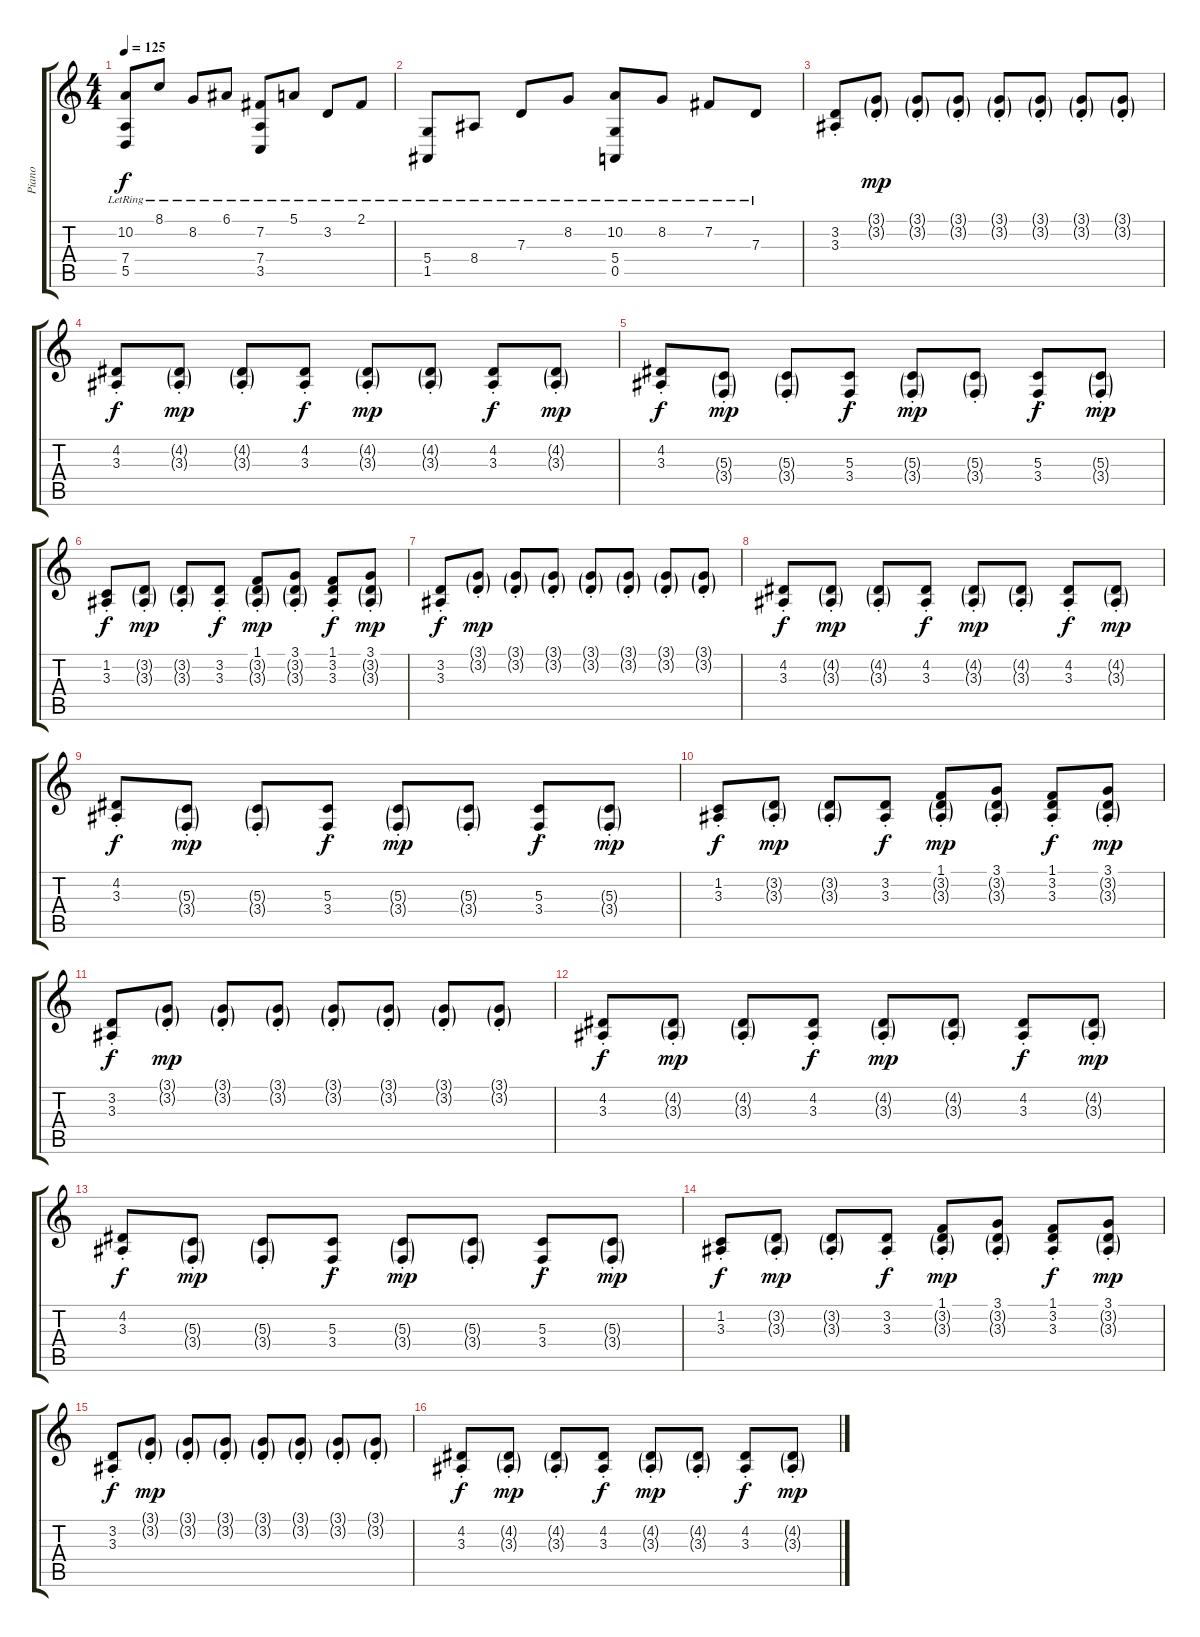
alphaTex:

\track ("Piano" "Piano") {instrument acousticgrandpiano}
\staff {score tabs}
\tuning (E4 B3 G3 D3 A2 E2) {hide}
\ts (4 4)
\tempo 125
\clef g2
\ks c
(10.2{lr} 7.4{lr} 5.5{lr}).8{dy f} 8.1{lr}.8 8.2{lr}.8 6.1{lr}.8 (7.2{lr} 7.4{lr} 3.5{lr}).8 5.1{lr}.8 3.2{lr}.8 2.1{lr}.8 |
(5.4{lr} 1.5{lr}).8 8.4{lr}.8 7.3{lr}.8 8.2{lr}.8 (10.2{lr} 5.4{lr} 0.5{lr}).8 8.2{lr}.8 7.2{lr}.8 7.3{lr}.8 |
(3.2{st} 3.3{st}).8 (3.1{g st} 3.2{g st}).8{dy mp} (3.1{g st} 3.2{g st}).8 (3.1{g st} 3.2{g st}).8 (3.1{g st} 3.2{g st}).8 (3.1{g st} 3.2{g st}).8 (3.1{g st} 3.2{g st}).8 (3.1{g st} 3.2{g st}).8 |
(4.2{st} 3.3{st}).8{dy f} (4.2{g st} 3.3{g st}).8{dy mp} (4.2{g st} 3.3{g st}).8 (4.2{st} 3.3{st}).8{dy f} (4.2{g st} 3.3{g st}).8{dy mp} (4.2{g st} 3.3{g st}).8 (4.2{st} 3.3{st}).8{dy f} (4.2{g st} 3.3{g st}).8{dy mp} |
(4.2{st} 3.3{st}).8{dy f} (5.3{g st} 3.4{g st}).8{dy mp} (5.3{g st} 3.4{g st}).8 (5.3{st} 3.4{st}).8{dy f} (5.3{g st} 3.4{g st}).8{dy mp} (5.3{g st} 3.4{g st}).8 (5.3{st} 3.4{st}).8{dy f} (5.3{g st} 3.4{g st}).8{dy mp} |
(1.2{st} 3.3{st}).8{dy f} (3.2{g st} 3.3{g st}).8{dy mp} (3.2{g st} 3.3{g st}).8 (3.2{st} 3.3{st}).8{dy f} (1.1 3.2{g st} 3.3{g st}).8{dy mp} (3.1 3.2{g st} 3.3{g st}).8 (1.1 3.2{st} 3.3{st}).8{dy f} (3.1 3.2{g st} 3.3{g st}).8{dy mp} |
(3.2{st} 3.3{st}).8{dy f} (3.1{g st} 3.2{g st}).8{dy mp} (3.1{g st} 3.2{g st}).8 (3.1{g st} 3.2{g st}).8 (3.1{g st} 3.2{g st}).8 (3.1{g st} 3.2{g st}).8 (3.1{g st} 3.2{g st}).8 (3.1{g st} 3.2{g st}).8 |
(4.2{st} 3.3{st}).8{dy f} (4.2{g st} 3.3{g st}).8{dy mp} (4.2{g st} 3.3{g st}).8 (4.2{st} 3.3{st}).8{dy f} (4.2{g st} 3.3{g st}).8{dy mp} (4.2{g st} 3.3{g st}).8 (4.2{st} 3.3{st}).8{dy f} (4.2{g st} 3.3{g st}).8{dy mp} |
(4.2{st} 3.3{st}).8{dy f} (5.3{g st} 3.4{g st}).8{dy mp} (5.3{g st} 3.4{g st}).8 (5.3{st} 3.4{st}).8{dy f} (5.3{g st} 3.4{g st}).8{dy mp} (5.3{g st} 3.4{g st}).8 (5.3{st} 3.4{st}).8{dy f} (5.3{g st} 3.4{g st}).8{dy mp} |
(1.2{st} 3.3{st}).8{dy f} (3.2{g st} 3.3{g st}).8{dy mp} (3.2{g st} 3.3{g st}).8 (3.2{st} 3.3{st}).8{dy f} (1.1 3.2{g st} 3.3{g st}).8{dy mp} (3.1 3.2{g st} 3.3{g st}).8 (1.1 3.2{st} 3.3{st}).8{dy f} (3.1 3.2{g st} 3.3{g st}).8{dy mp} |
(3.2{st} 3.3{st}).8{dy f} (3.1{g st} 3.2{g st}).8{dy mp} (3.1{g st} 3.2{g st}).8 (3.1{g st} 3.2{g st}).8 (3.1{g st} 3.2{g st}).8 (3.1{g st} 3.2{g st}).8 (3.1{g st} 3.2{g st}).8 (3.1{g st} 3.2{g st}).8 |
(4.2{st} 3.3{st}).8{dy f} (4.2{g st} 3.3{g st}).8{dy mp} (4.2{g st} 3.3{g st}).8 (4.2{st} 3.3{st}).8{dy f} (4.2{g st} 3.3{g st}).8{dy mp} (4.2{g st} 3.3{g st}).8 (4.2{st} 3.3{st}).8{dy f} (4.2{g st} 3.3{g st}).8{dy mp} |
(4.2{st} 3.3{st}).8{dy f} (5.3{g st} 3.4{g st}).8{dy mp} (5.3{g st} 3.4{g st}).8 (5.3{st} 3.4{st}).8{dy f} (5.3{g st} 3.4{g st}).8{dy mp} (5.3{g st} 3.4{g st}).8 (5.3{st} 3.4{st}).8{dy f} (5.3{g st} 3.4{g st}).8{dy mp} |
(1.2{st} 3.3{st}).8{dy f} (3.2{g st} 3.3{g st}).8{dy mp} (3.2{g st} 3.3{g st}).8 (3.2{st} 3.3{st}).8{dy f} (1.1 3.2{g st} 3.3{g st}).8{dy mp} (3.1 3.2{g st} 3.3{g st}).8 (1.1 3.2{st} 3.3{st}).8{dy f} (3.1 3.2{g st} 3.3{g st}).8{dy mp} |
(3.2{st} 3.3{st}).8{dy f} (3.1{g st} 3.2{g st}).8{dy mp} (3.1{g st} 3.2{g st}).8 (3.1{g st} 3.2{g st}).8 (3.1{g st} 3.2{g st}).8 (3.1{g st} 3.2{g st}).8 (3.1{g st} 3.2{g st}).8 (3.1{g st} 3.2{g st}).8 |
(4.2{st} 3.3{st}).8{dy f} (4.2{g st} 3.3{g st}).8{dy mp} (4.2{g st} 3.3{g st}).8 (4.2{st} 3.3{st}).8{dy f} (4.2{g st} 3.3{g st}).8{dy mp} (4.2{g st} 3.3{g st}).8 (4.2{st} 3.3{st}).8{dy f} (4.2{g st} 3.3{g st}).8{dy mp}
